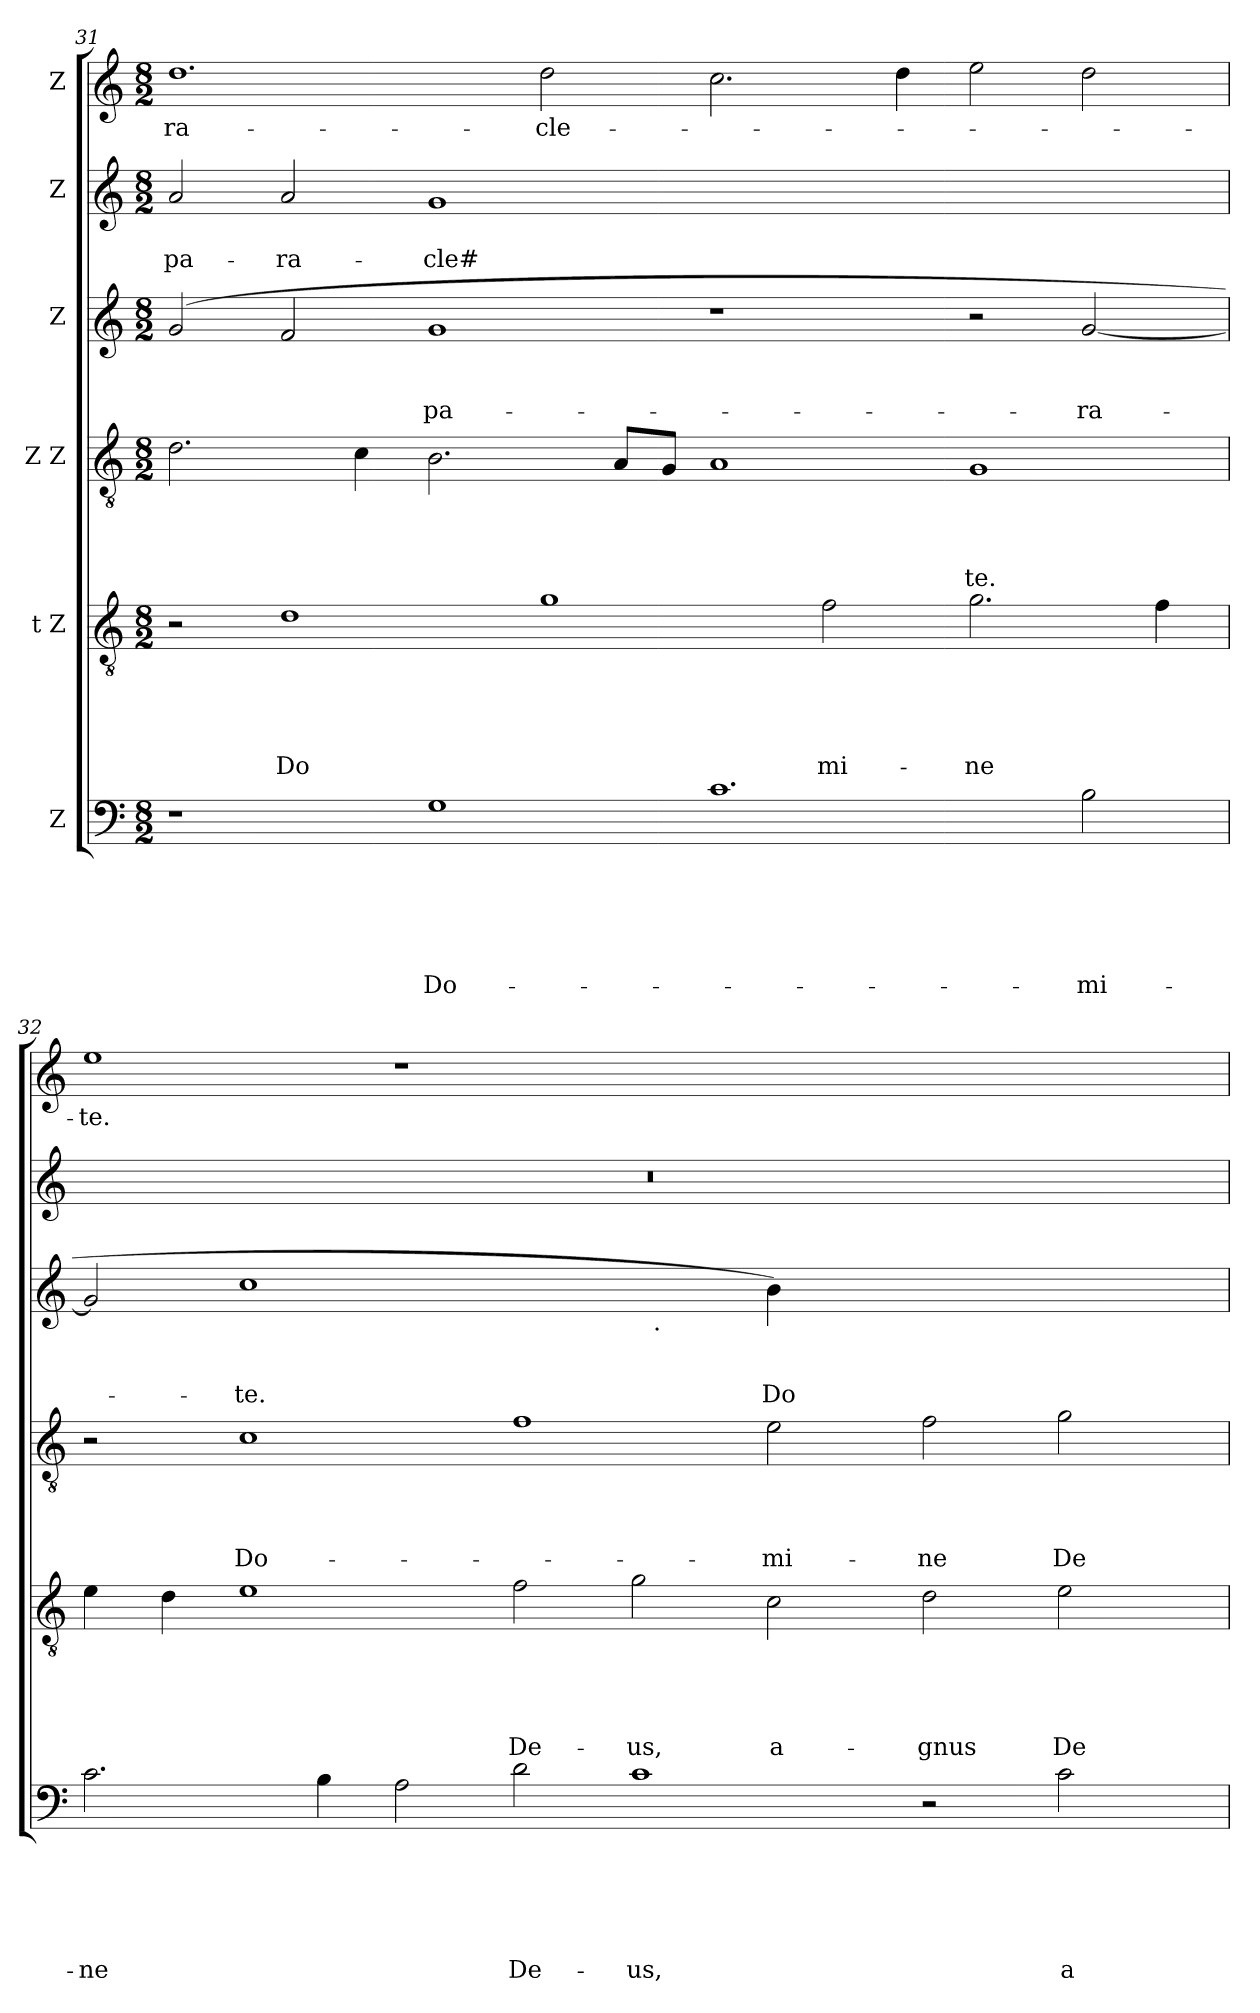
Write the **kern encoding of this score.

**kern	**text	**text	**text	**text	**text	**text	**kern	**text	**text	**text	**text	**text	**kern	**text	**text	**text	**text	**kern	**text	**text	**text	**kern	**text	**text	**kern	**text
*part6	*part6	*part6	*part6	*part6	*part6	*part6	*part5	*part5	*part5	*part5	*part5	*part5	*part4	*part4	*part4	*part4	*part4	*part3	*part3	*part3	*part3	*part2	*part2	*part2	*part1	*part1
*staff6	*staff6	*staff6	*staff6	*staff6	*staff6	*staff6	*staff5	*staff5	*staff5	*staff5	*staff5	*staff5	*staff4	*staff4	*staff4	*staff4	*staff4	*staff3	*staff3	*staff3	*staff3	*staff2	*staff2	*staff2	*staff1	*staff1
*I"Z	*	*	*	*	*	*	*I"t Z	*	*	*	*	*	*I"Z Z	*	*	*	*	*I"Z	*	*	*	*I"Z	*	*	*I"Z	*
*clefF4	*	*	*	*	*	*	*clefGv2	*	*	*	*	*	*clefGv2	*	*	*	*	*clefG2	*	*	*	*clefG2	*	*	*clefG2	*
*k[]	*	*	*	*	*	*	*k[]	*	*	*	*	*	*k[]	*	*	*	*	*k[]	*	*	*	*k[]	*	*	*k[]	*
*C:	*	*	*	*	*	*	*C:	*	*	*	*	*	*C:	*	*	*	*	*C:	*	*	*	*C:	*	*	*C:	*
*M8/2	*	*	*	*	*	*	*M8/2	*	*	*	*	*	*M8/2	*	*	*	*	*M8/2	*	*	*	*M8/2	*	*	*M8/2	*
=31	=31	=31	=31	=31	=31	=31	=31	=31	=31	=31	=31	=31	=31	=31	=31	=31	=31	=31	=31	=31	=31	=31	=31	=31	=31	=31
!	!	!	!	!	!	!	!	!	!	!	!	!	!	!	!	!	!	!	!	!	!	!	!	!LO:LY:b	!	!LO:LY:b
1r	.	.	.	.	.	.	2r	.	.	.	.	.	2.d\	.	.	.	.	(<2g/	.	.	.	2a/	.	pa-	1.dd	-ra-
!	!	!	!	!	!	!	!	!	!	!	!	!LO:LY:b	!	!	!	!	!	!	!	!	!	!	!	!LO:LY:b:rj	!	!
.	.	.	.	.	.	.	1d	.	.	.	.	Do	.	.	.	.	.	2f/	.	.	.	2a/	.	-ra-	.	.
.	.	.	.	.	.	.	.	.	.	.	.	.	4c\	.	.	.	.	.	.	.	.	.	.	.	.	.
!	!	!	!	!	!	!LO:LY:b	!	!	!	!	!	!	!	!	!	!	!	!	!	!	!LO:LY:b	!	!	!LO:LY:b	!	!
1G	.	.	.	.	.	Do-	.	.	.	.	.	.	2.B\	.	.	.	.	1g	.	.	pa-	1g	.	-cle#-	.	.
!	!	!	!	!	!	!	!	!	!	!	!	!	!	!	!	!	!	!	!	!	!	!	!	!	!	!LO:LY:b
.	.	.	.	.	.	.	1g	.	.	.	.	.	.	.	.	.	.	.	.	.	.	.	.	.	2dd\	-cle-
.	.	.	.	.	.	.	.	.	.	.	.	.	8A/L	.	.	.	.	.	.	.	.	.	.	.	.	.
.	.	.	.	.	.	.	.	.	.	.	.	.	8G/J	.	.	.	.	.	.	.	.	.	.	.	.	.
1.c	.	.	.	.	.	.	.	.	.	.	.	.	1A	.	.	.	.	1r	.	.	.	0ryy	.	.	2.cc\	.
!	!	!	!	!	!	!	!	!	!	!	!	!LO:LY:b	!	!	!	!	!	!	!	!	!	!	!	!	!	!
.	.	.	.	.	.	.	2f\	.	.	.	.	mi-	.	.	.	.	.	.	.	.	.	.	.	.	.	.
.	.	.	.	.	.	.	.	.	.	.	.	.	.	.	.	.	.	.	.	.	.	.	.	.	4dd\	.
!	!	!	!	!	!	!	!	!	!	!	!	!LO:LY:b	!	!	!	!	!LO:LY:b	!	!	!	!	!	!	!	!	!
.	.	.	.	.	.	.	2.g\	.	.	.	.	-ne	1G	.	.	.	te.	2r	.	.	.	.	.	.	2ee\	.
!	!	!	!	!	!	!LO:LY:b	!	!	!	!	!	!	!	!	!	!	!	!	!	!	!LO:LY:b	!	!	!	!	!
2B\	.	.	.	.	.	-mi-	.	.	.	.	.	.	.	.	.	.	.	[<2g/	.	.	-ra-	.	.	.	2dd\	.
.	.	.	.	.	.	.	4f\	.	.	.	.	.	.	.	.	.	.	.	.	.	.	.	.	.	.	.
=32	=32	=32	=32	=32	=32	=32	=32	=32	=32	=32	=32	=32	=32	=32	=32	=32	=32	=32	=32	=32	=32	=32	=32	=32	=32	=32
!	!	!	!	!	!	!LO:LY:b	!	!	!	!	!	!	!	!	!	!	!	!	!	!	!	!	!	!	!	!LO:LY:b
*	*	*	*	*	*	*	*	*	*	*	*	*	*	*	*	*	*	*^	*	*	*	*	*	*	*	*
2.c\	.	.	.	.	.	-ne	4e\	.	.	.	.	.	2r	.	.	.	.	2g/]	1ryy	.	.	.	00r	.	.	1ee	-te.
.	.	.	.	.	.	.	4d\	.	.	.	.	.	.	.	.	.	.	.	.	.	.	.	.	.	.	.	.
!	!	!	!	!	!	!	!	!	!	!	!	!	!	!	!	!	!LO:LY:b	!	!	!	!	!LO:LY:b	!	!	!	!	!
.	.	.	.	.	.	.	1e	.	.	.	.	.	1c	.	.	.	Do-	1cc	.	.	.	-te.	.	.	.	.	.
4B\	.	.	.	.	.	.	.	.	.	.	.	.	.	.	.	.	.	.	.	.	.	.	.	.	.	.	.
2A\	.	.	.	.	.	.	.	.	.	.	.	.	.	.	.	.	.	.	1ryy	.	.	.	.	.	.	1r	.
!	!	!	!	!	!	!LO:LY:b	!	!	!	!	!	!LO:LY:b	!	!	!	!	!	!	!	!	!	!	!	!	!	!	!
2d\	.	.	.	.	.	De-	2f\	.	.	.	.	De-	1f	.	.	.	.	1ryy	.	.	.	.	.	.	.	.	.
!	!	!	!	!	!	!LO:LY:b	!	!	!	!	!	!LO:LY:b	!	!	!	!	!	!	!	!	!	!	!	!	!	!	!
1c	.	.	.	.	.	-us,	2g\	.	.	.	.	-us,	.	.	.	.	.	.	32ryy	.	.	.	.	.	.	0ryy	.
!	!	!	!	!	!	!	!	!	!	!	!	!	!	!	!	!	!	!	!LO:TX:b:t=.	!	!	!	!	!	!	!	!
.	.	.	.	.	.	.	.	.	.	.	.	.	.	.	.	.	.	.	1ryy	.	.	.	.	.	.	.	.
!	!	!	!	!	!	!	!	!	!	!	!	!LO:LY:b	!	!	!	!	!LO:LY:b	!	!	!	!	!LO:LY:b:rj	!	!	!	!	!
.	.	.	.	.	.	.	2c\	.	.	.	.	a-	2e\	.	.	.	-mi-	4b\)	.	.	.	Do	.	.	.	.	.
.	.	.	.	.	.	.	.	.	.	.	.	.	.	.	.	.	.	1ryy	.	.	.	.	.	.	.	.	.
!	!	!	!	!	!	!	!	!	!	!	!	!LO:LY:b	!	!	!	!	!LO:LY:b	!	!	!	!	!	!	!	!	!	!
2r	.	.	.	.	.	.	2d\	.	.	.	.	-gnus	2f\	.	.	.	-ne	.	.	.	.	.	.	.	.	.	.
.	.	.	.	.	.	.	.	.	.	.	.	.	.	.	.	.	.	.	2ryy	.	.	.	.	.	.	.	.
!	!	!	!	!	!	!LO:LY:b	!	!	!	!	!	!LO:LY:b	!	!	!	!	!LO:LY:b	!	!	!	!	!	!	!	!	!	!
2c\	.	.	.	.	.	a-	2e\	.	.	.	.	De-	2g\	.	.	.	De-	.	.	.	.	.	.	.	.	.	.
.	.	.	.	.	.	.	.	.	.	.	.	.	.	.	.	.	.	.	4...ryy	.	.	.	.	.	.	.	.
.	.	.	.	.	.	.	.	.	.	.	.	.	.	.	.	.	.	4ryy	.	.	.	.	.	.	.	.	.
*	*	*	*	*	*	*	*	*	*	*	*	*	*	*	*	*	*	*v	*v	*	*	*	*	*	*	*	*
=	=	=	=	=	=	=	=	=	=	=	=	=	=	=	=	=	=	=	=	=	=	=	=	=	=	=
*-	*-	*-	*-	*-	*-	*-	*-	*-	*-	*-	*-	*-	*-	*-	*-	*-	*-	*-	*-	*-	*-	*-	*-	*-	*-	*-
